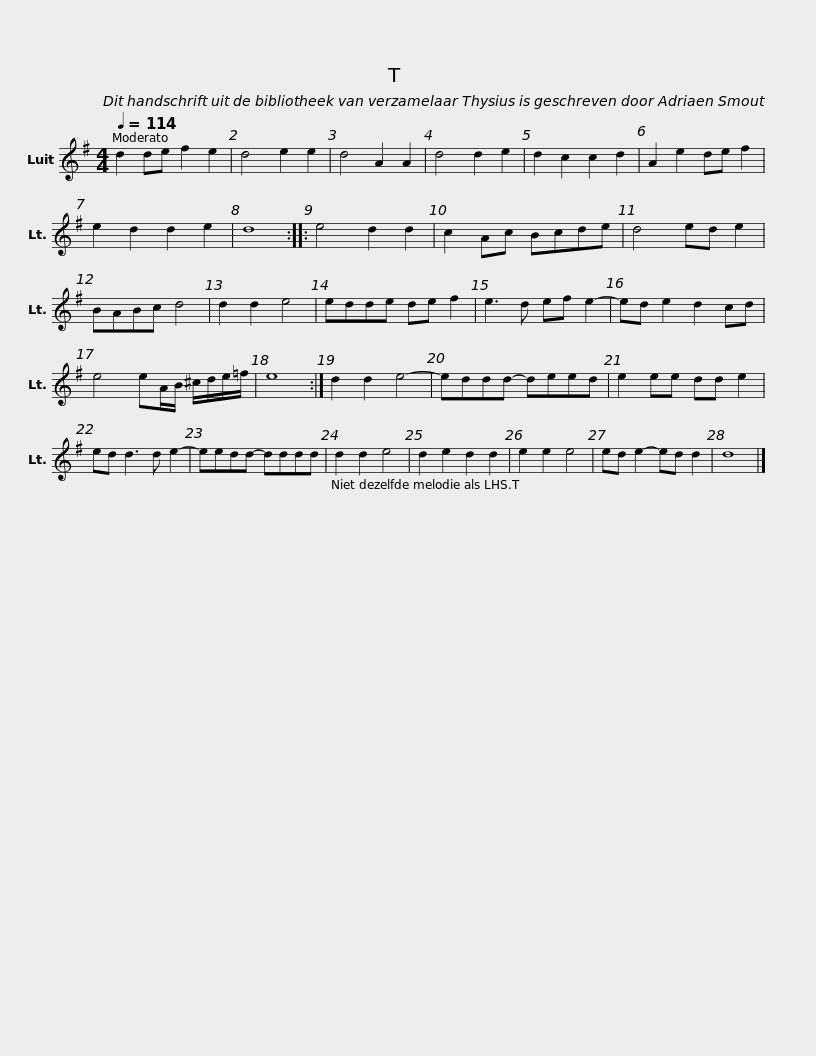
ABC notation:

X:1
L:1/8
Q:1/4=114
M:4/4
I:linebreak $
K:G
U:s=!stemless!
V:1 treble
V:1
 d2 de f2 e2 | d4 e2 e2 | d4 A2 A2 | d4 d2 e2 |$ d2 c2 c2 d2 | %5
 A2 e2 de f2 | e2 d2 d2 e2 | sd8 ::$ e4 d2 d2 | c2 Ac Bcde | %10
 d4 ed e2 | BABc d4 | d2 d2 e4 |$ edde de f2 | e3 d ef e2- | %15
 ed e2 d2 cd | e4 eA/B/ ^c/d/e/=f/ | se8 :|$ d2 d2 e4- | eddd- deed | %20
 e2 ee dd e2 | ed d3 d e2- | eedd- dddd |$ d2 d2 e4 | d2 e2 d2 d2 | %25
 e2 e2 e4 | ed e2- ed d2 | sd8 |] %28
